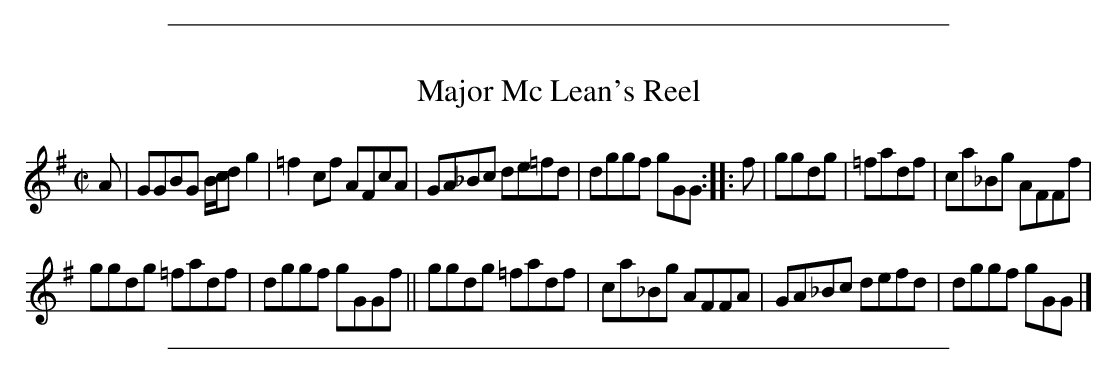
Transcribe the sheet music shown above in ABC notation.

X:1
T: Major Mc Lean's Reel
M: C|
L: 1/8
K: G	% alternating with G minor
A |\
GGBG B/c/dg2 | =f2cf AFcA | GA_Bc de=fd | dggf gGG :: f | ggdg | =fadf | ca_Bg AFFf |
ggdg =fadf | dggf gGGf || ggdg =fadf | ca_Bg AFFA | GA_Bc defd | dggf gGG |]
